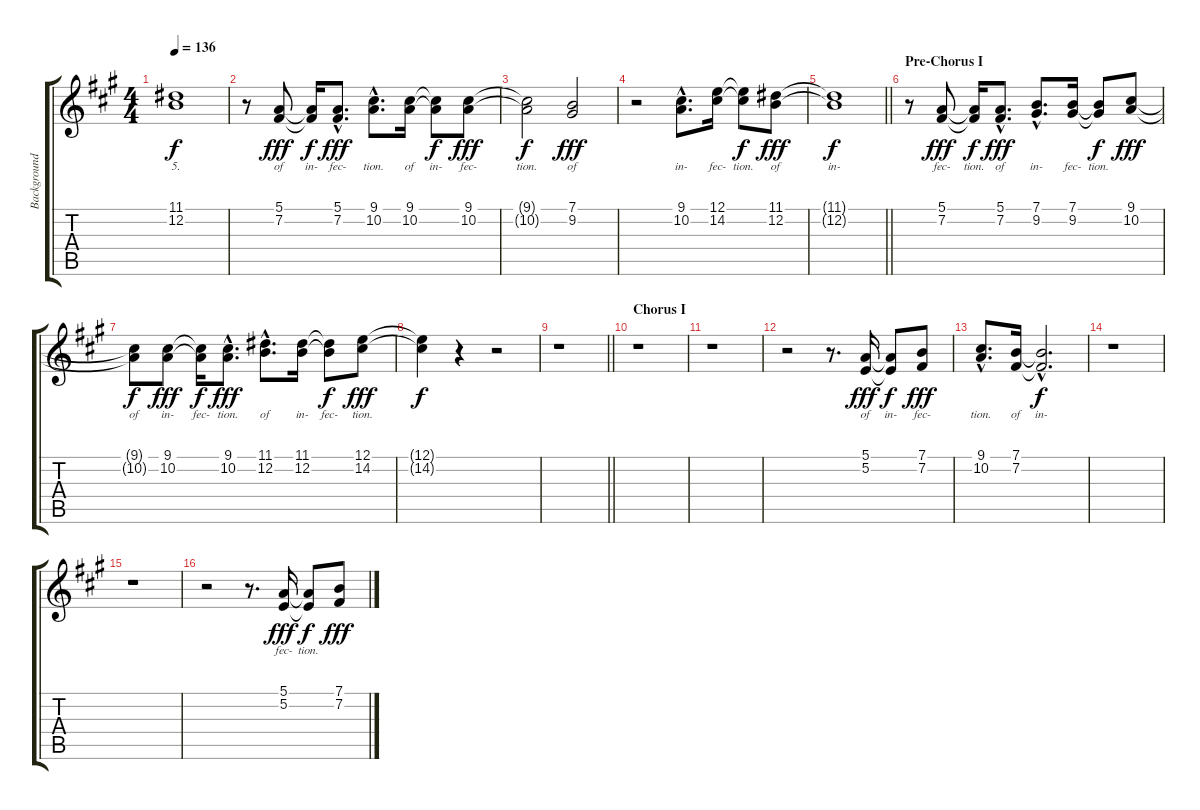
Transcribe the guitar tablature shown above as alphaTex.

\track ("Background Vocals" "Background") {instrument choiraahs}
\staff {score tabs}
\tuning (E4 B3 G3 D3 A2 E2) {hide}
\ts (4 4)
\tempo 136
\clef g2
\ks a
(11.1{t} 12.2{t}).1{lyrics (0 "5.") lyrics (1 "") lyrics (2 "") lyrics (3 "") lyrics (4 "") dy f} |
r.8 (5.1 7.2).8{lyrics (0 "of") lyrics (1 "") lyrics (2 "") lyrics (3 "") lyrics (4 "") dy fff} (5.1{t} 7.2{t}).16{lyrics (0 "in-") lyrics (1 "") lyrics (2 "") lyrics (3 "") lyrics (4 "") dy f} (5.1{hac} 7.2{hac}).8{d lyrics (0 "fec-") lyrics (1 "") lyrics (2 "") lyrics (3 "") lyrics (4 "") dy fff} (9.1{hac} 10.2{hac}).8{d lyrics (0 "tion.") lyrics (1 "") lyrics (2 "") lyrics (3 "") lyrics (4 "")} (9.1 10.2).16{lyrics (0 "of") lyrics (1 "") lyrics (2 "") lyrics (3 "") lyrics (4 "")} (9.1{t} 10.2{t}).8{lyrics (0 "in-") lyrics (1 "") lyrics (2 "") lyrics (3 "") lyrics (4 "") dy f} (9.1 10.2).8{lyrics (0 "fec-") lyrics (1 "") lyrics (2 "") lyrics (3 "") lyrics (4 "") dy fff} |
(9.1{t} 10.2{t}).2{lyrics (0 "tion.") lyrics (1 "") lyrics (2 "") lyrics (3 "") lyrics (4 "") dy f} (7.1 9.2).2{lyrics (0 "of") lyrics (1 "") lyrics (2 "") lyrics (3 "") lyrics (4 "") dy fff} |
r.2 (9.1{hac} 10.2{hac}).8{d lyrics (0 "in-") lyrics (1 "") lyrics (2 "") lyrics (3 "") lyrics (4 "")} (12.1 14.2).16{lyrics (0 "fec-") lyrics (1 "") lyrics (2 "") lyrics (3 "") lyrics (4 "")} (12.1{t} 14.2{t}).8{lyrics (0 "tion.") lyrics (1 "") lyrics (2 "") lyrics (3 "") lyrics (4 "") dy f} (11.1 12.2).8{lyrics (0 "of") lyrics (1 "") lyrics (2 "") lyrics (3 "") lyrics (4 "") dy fff} |
\barLineRight lightlight
(11.1{t} 12.2{t}).1{lyrics (0 "in-") lyrics (1 "") lyrics (2 "") lyrics (3 "") lyrics (4 "") dy f} |
\section ("" "Pre-Chorus I")
r.8 (5.1 7.2).8{lyrics (0 "fec-") lyrics (1 "") lyrics (2 "") lyrics (3 "") lyrics (4 "") dy fff} (5.1{t} 7.2{t}).16{lyrics (0 "tion.") lyrics (1 "") lyrics (2 "") lyrics (3 "") lyrics (4 "") dy f} (5.1{hac} 7.2{hac}).8{d lyrics (0 "of") lyrics (1 "") lyrics (2 "") lyrics (3 "") lyrics (4 "") dy fff} (7.1{hac} 9.2{hac}).8{d lyrics (0 "in-") lyrics (1 "") lyrics (2 "") lyrics (3 "") lyrics (4 "")} (7.1 9.2).16{lyrics (0 "fec-") lyrics (1 "") lyrics (2 "") lyrics (3 "") lyrics (4 "")} (7.1{t} 9.2{t}).8{lyrics (0 "tion.") lyrics (1 "") lyrics (2 "") lyrics (3 "") lyrics (4 "") dy f} (9.1 10.2).8{lyrics (0 "") lyrics (1 "") lyrics (2 "") lyrics (3 "") lyrics (4 "") dy fff} |
(9.1{t} 10.2{t}).8{lyrics (0 "of") lyrics (1 "") lyrics (2 "") lyrics (3 "") lyrics (4 "") dy f} (9.1 10.2).8{lyrics (0 "in-") lyrics (1 "") lyrics (2 "") lyrics (3 "") lyrics (4 "") dy fff} (9.1{t} 10.2{t}).16{lyrics (0 "fec-") lyrics (1 "") lyrics (2 "") lyrics (3 "") lyrics (4 "") dy f} (9.1{hac} 10.2{hac}).8{d lyrics (0 "tion.") lyrics (1 "") lyrics (2 "") lyrics (3 "") lyrics (4 "") dy fff} (11.1{hac} 12.2{hac}).8{d lyrics (0 "of") lyrics (1 "") lyrics (2 "") lyrics (3 "") lyrics (4 "")} (11.1 12.2).16{lyrics (0 "in-") lyrics (1 "") lyrics (2 "") lyrics (3 "") lyrics (4 "")} (11.1{t} 12.2{t}).8{lyrics (0 "fec-") lyrics (1 "") lyrics (2 "") lyrics (3 "") lyrics (4 "") dy f} (12.1 14.2).8{lyrics (0 "tion.") lyrics (1 "") lyrics (2 "") lyrics (3 "") lyrics (4 "") dy fff} |
(12.1{t} 14.2{t}).4{lyrics (0 "") lyrics (1 "") lyrics (2 "") lyrics (3 "") lyrics (4 "") dy f} r.4 r.2 |
\barLineRight lightlight
r.1 |
\section ("" "Chorus I")
r.1 |
r.1 |
r.2 r.8{d} (5.1 5.2).16{lyrics (0 "of") lyrics (1 "") lyrics (2 "") lyrics (3 "") lyrics (4 "") dy fff} (5.1{t} 5.2{t}).8{lyrics (0 "in-") lyrics (1 "") lyrics (2 "") lyrics (3 "") lyrics (4 "") dy f} (7.1 7.2).8{lyrics (0 "fec-") lyrics (1 "") lyrics (2 "") lyrics (3 "") lyrics (4 "") dy fff} |
(9.1{hac} 10.2{hac}).8{d lyrics (0 "tion.") lyrics (1 "") lyrics (2 "") lyrics (3 "") lyrics (4 "")} (7.1 7.2).16{lyrics (0 "of") lyrics (1 "") lyrics (2 "") lyrics (3 "") lyrics (4 "")} (7.1{hac t} 7.2{hac t}).2{d lyrics (0 "in-") lyrics (1 "") lyrics (2 "") lyrics (3 "") lyrics (4 "") dy f} |
r.1 |
r.1 |
r.2 r.8{d} (5.1 5.2).16{lyrics (0 "fec-") lyrics (1 "") lyrics (2 "") lyrics (3 "") lyrics (4 "") dy fff} (5.1{t} 5.2{t}).8{lyrics (0 "tion.") lyrics (1 "") lyrics (2 "") lyrics (3 "") lyrics (4 "") dy f} (7.1 7.2).8{dy fff}
